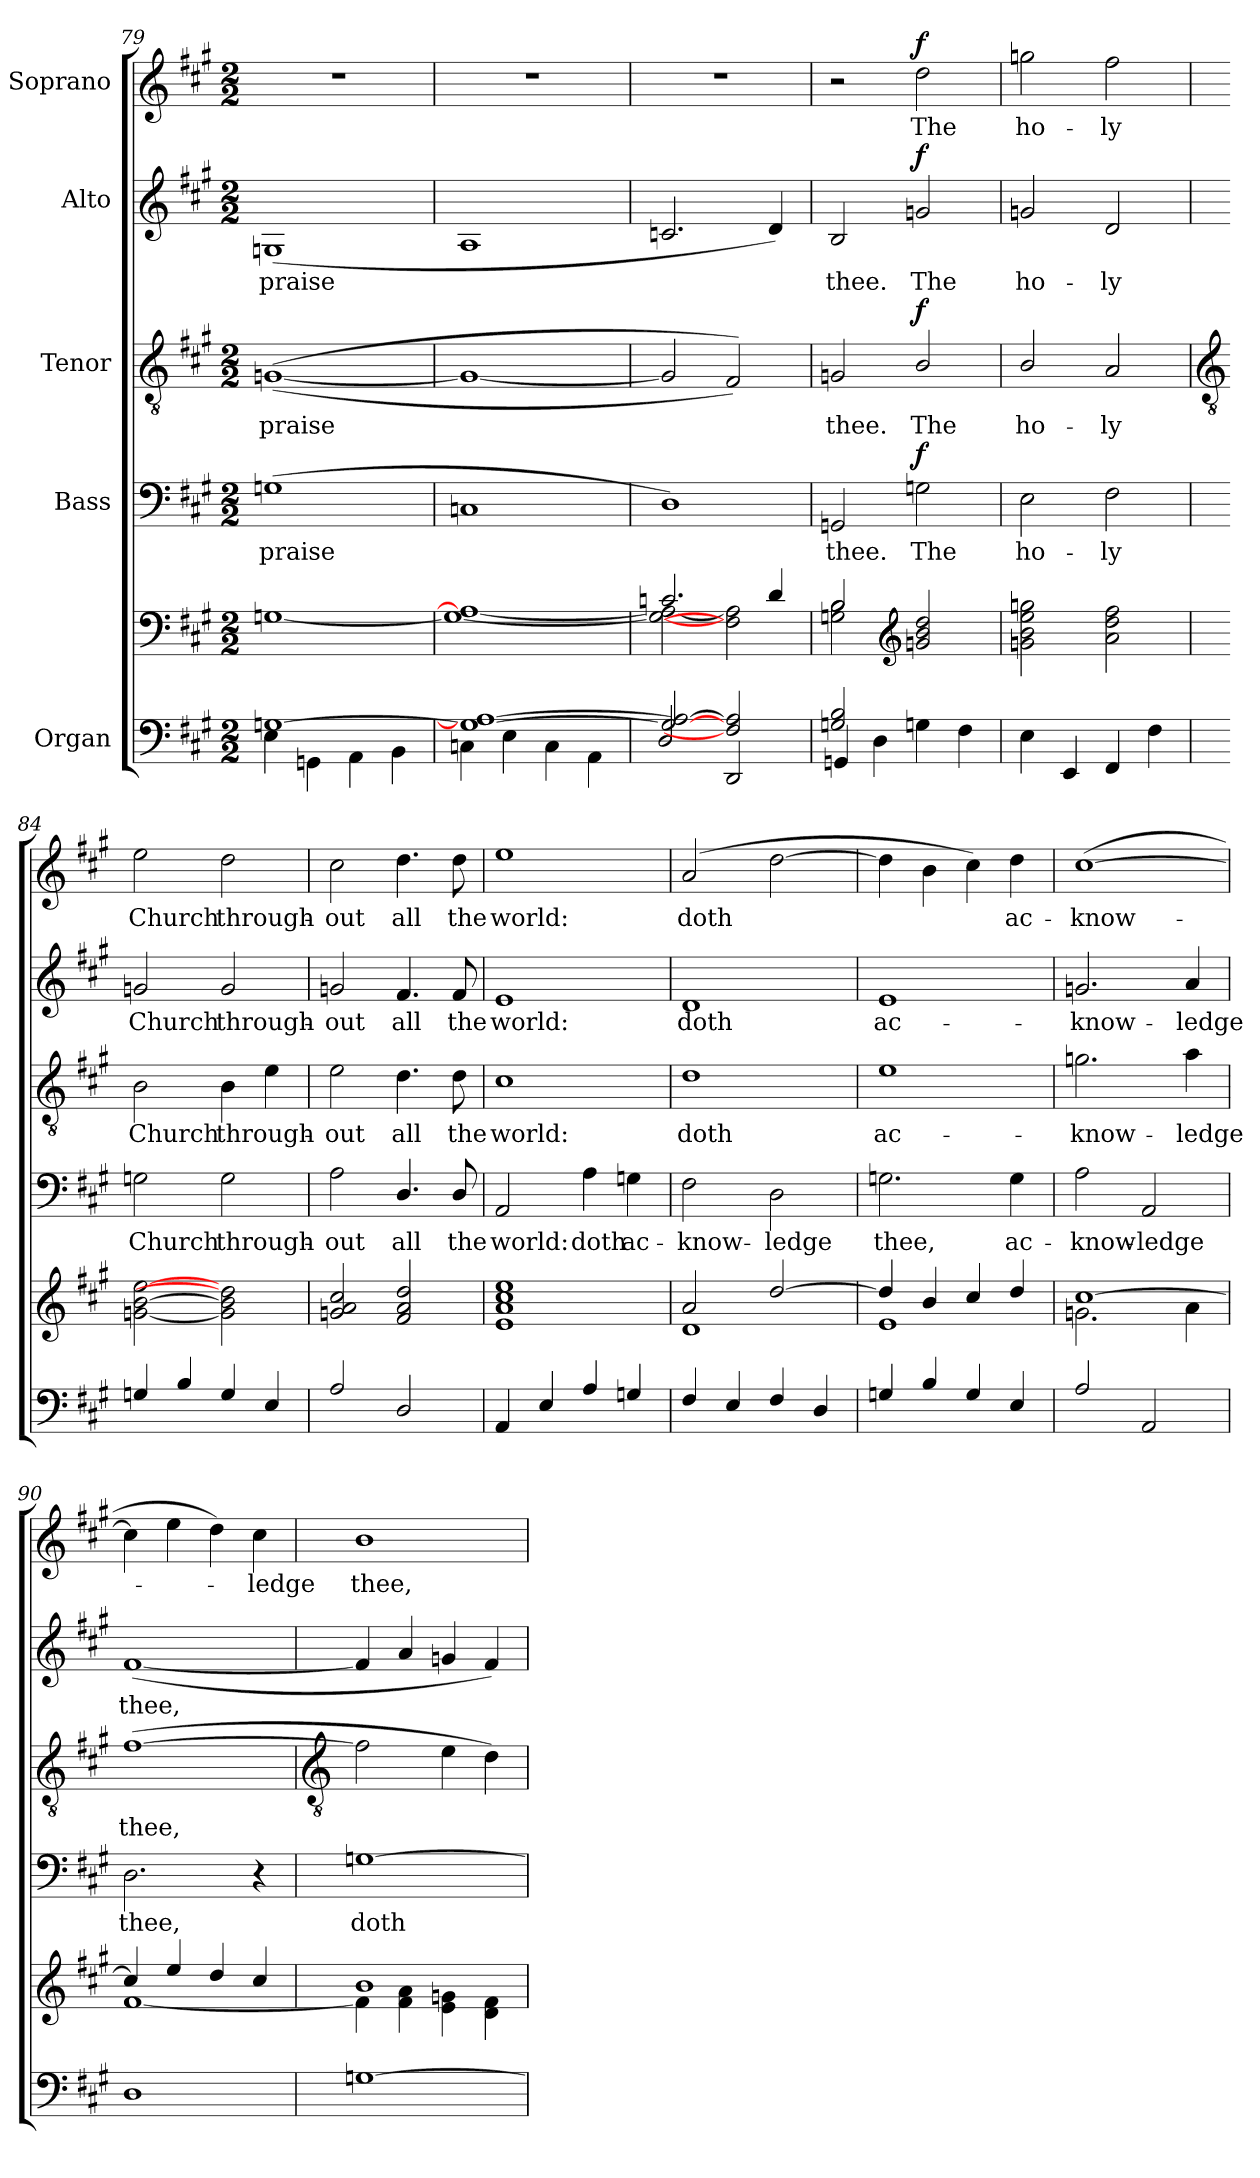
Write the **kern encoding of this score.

**kern	**kern	**kern	**text	**dynam	**kern	**text	**dynam	**kern	**text	**dynam	**kern	**text	**dynam
*part5	*part5	*part4	*part4	*part4	*part3	*part3	*part3	*part2	*part2	*part2	*part1	*part1	*part1
*staff6	*staff5	*staff4	*staff4	*staff4	*staff3	*staff3	*staff3	*staff2	*staff2	*staff2	*staff1	*staff1	*staff1
*I"Organ	*	*I"Bass	*	*	*I"Tenor	*	*	*I"Alto	*	*	*I"Soprano	*	*
*clefF4	*clefF4	*clefF4	*	*	*clefGv2	*	*	*clefG2	*	*	*clefG2	*	*
*k[f#c#g#]	*k[f#c#g#]	*k[f#c#g#]	*	*	*k[f#c#g#]	*	*	*k[f#c#g#]	*	*	*k[f#c#g#]	*	*
*A:	*A:	*A:	*	*	*A:	*	*	*A:	*	*	*A:	*	*
*M2/2	*M2/2	*M2/2	*	*	*M2/2	*	*	*M2/2	*	*	*M2/2	*	*
=79	=79	=79	=79	=79	=79	=79	=79	=79	=79	=79	=79	=79	=79
*^	*^	*	*	*	*	*	*	*	*	*	*	*	*
!	!	!	!	!	!LO:LY:b	!	!	!LO:LY:b	!	!	!LO:LY:b	!	!	!	!
[1Gn/	4E\	1ryy	[1Gn\	(>1Gn	praise	.	(<(<[1Gn	praise	.	(<1Gn	praise	.	1r	.	.
.	4GGn\	.	.	.	.	.	.	.	.	.	.	.	.	.	.
.	4AA\	.	.	.	.	.	.	.	.	.	.	.	.	.	.
.	4BB\	.	.	.	.	.	.	.	.	.	.	.	.	.	.
=80	=80	=80	=80	=80	=80	=80	=80	=80	=80	=80	=80	=80	=80	=80	=80
1G/_ 1A/_	4Cn\	1ryy	1G\_ 1A\_	1Cn	.	.	1G_	.	.	1A	.	.	1r	.	.
.	4E\	.	.	.	.	.	.	.	.	.	.	.	.	.	.
.	4C\	.	.	.	.	.	.	.	.	.	.	.	.	.	.
.	4AA\	.	.	.	.	.	.	.	.	.	.	.	.	.	.
=81	=81	=81	=81	=81	=81	=81	=81	=81	=81	=81	=81	=81	=81	=81	=81
2G/_ 2A/_	2D/	2.cn/	2G\_ 2A\_	1D)	.	.	2G]	.	.	2.cn	.	.	1r	.	.
2F#/] 2A/]	2DD/	.	2F#\] 2A\]	.	.	.	2F#))	.	.	.	.	.	.	.	.
.	.	4d/	.	.	.	.	.	.	.	4d)	.	.	.	.	.
=82	=82	=82	=82	=82	=82	=82	=82	=82	=82	=82	=82	=82	=82	=82	=82
!	!	!	!	!	!LO:LY:b	!	!	!LO:LY:b	!	!	!LO:LY:b	!	!	!	!
2Gn/ 2B/	4GGn/	2B/	2Gn\ 2B\	2GGn	thee.	.	2Gn	thee.	.	2B	thee.	.	2r	.	.
.	4D\	.	.	.	.	.	.	.	.	.	.	.	.	.	.
*	*	*clefG2	*	*	*	*	*	*	*	*	*	*	*	*	*
!	!	!	!	!	!LO:LY:b	!LO:DY:b	!	!LO:LY:b	!LO:DY:b	!	!LO:LY:b	!LO:DY:b	!	!LO:LY:b	!LO:DY:b
2ryy	4Gn\	2gn/ 2b/ 2dd/	2ryy	2Gn	The	f	2B/	The	f	2gn	The	f	2dd	The	f
.	4F#\	.	.	.	.	.	.	.	.	.	.	.	.	.	.
*	*	*v	*v	*	*	*	*	*	*	*	*	*	*	*	*
=83	=83	=83	=83	=83	=83	=83	=83	=83	=83	=83	=83	=83	=83	=83
!	!	!	!	!LO:LY:b	!	!	!LO:LY:b	!	!	!LO:LY:b	!	!	!LO:LY:b	!
1ryy	4E\	2gn\ 2b\ 2ee\ 2ggn\	2E	ho-	.	2B/	ho-	.	2gn	ho-	.	2ggn	ho-	.
.	4EE/	.	.	.	.	.	.	.	.	.	.	.	.	.
!	!	!	!	!LO:LY:b	!	!	!LO:LY:b	!	!	!LO:LY:b	!	!	!LO:LY:b	!
.	4FF#/	2a\ 2dd\ 2ff#\	2F#	-ly	.	2A	-ly	.	2d	-ly	.	2ff#	-ly	.
.	4F#\	.	.	.	.	.	.	.	.	.	.	.	.	.
!!LO:LB:g=z
=84	=84	=84	=84	=84	=84	=84	=84	=84	=84	=84	=84	=84	=84	=84
*	*	*	*	*	*	*clefGv2	*	*	*	*	*	*	*	*
*	*	*^	*	*	*	*	*	*	*	*	*	*	*	*
!	!	!	!	!	!LO:LY:b	!	!	!LO:LY:b	!	!	!LO:LY:b	!	!	!LO:LY:b	!
4Gn	1ryy	[2gn\ [2b\ [2ee\	2ryy	2Gn	Church	.	2B	Church	.	2gn	Church	.	2ee	Church	.
4B	.	.	.	.	.	.	.	.	.	.	.	.	.	.	.
!	!	!	!	!	!LO:LY:b	!	!	!LO:LY:b	!	!	!LO:LY:b	!	!	!LO:LY:b	!
4G	.	2g\] 2b\] 2dd\]	2ryy	2G	through-	.	4B	through-	.	2g	through-	.	2dd	through-	.
4E	.	.	.	.	.	.	4e	.	.	.	.	.	.	.	.
=85	=85	=85	=85	=85	=85	=85	=85	=85	=85	=85	=85	=85	=85	=85	=85
!	!	!	!	!	!LO:LY:b	!	!	!LO:LY:b	!	!	!LO:LY:b	!	!	!LO:LY:b	!
2A	1ryy	2gn/ 2a/ 2cc#/	2ryy	2A	-out	.	2e	out	.	2gn	-out	.	2cc#	-out	.
!	!	!	!	!	!LO:LY:b	!	!	!LO:LY:b	!	!	!LO:LY:b	!	!	!LO:LY:b	!
2D	.	2f#/ 2a/ 2dd/	2ryy	4.D/	all	.	4.d	all	.	4.f#	all	.	4.dd	all	.
!	!	!	!	!	!LO:LY:b	!	!	!LO:LY:b	!	!	!LO:LY:b	!	!	!LO:LY:b	!
.	.	.	.	8D/	the	.	8d	the	.	8f#	the	.	8dd	the	.
=86	=86	=86	=86	=86	=86	=86	=86	=86	=86	=86	=86	=86	=86	=86	=86
!	!	!	!	!	!LO:LY:b	!	!	!LO:LY:b	!	!	!LO:LY:b	!	!	!LO:LY:b	!
4AA	1ryy	1e/ 1a/ 1cc#/ 1ee/	2ryy	2AA	world:	.	1c#	world:	.	1e	world:	.	1ee	world:	.
4E	.	.	.	.	.	.	.	.	.	.	.	.	.	.	.
!	!	!	!	!	!LO:LY:b	!	!	!	!	!	!	!	!	!	!
4A	.	.	2ryy	4A	doth	.	.	.	.	.	.	.	.	.	.
!	!	!	!	!	!LO:LY:b	!	!	!	!	!	!	!	!	!	!
4Gn	.	.	.	4Gn	ac-	.	.	.	.	.	.	.	.	.	.
=87	=87	=87	=87	=87	=87	=87	=87	=87	=87	=87	=87	=87	=87	=87	=87
!	!	!	!	!	!LO:LY:b	!	!	!LO:LY:b	!	!	!LO:LY:b	!	!	!LO:LY:b	!
4F#	1ryy	2a/	1d\	2F#	-know-	.	1d	doth	.	1d	doth	.	(>2a	doth	.
4E	.	.	.	.	.	.	.	.	.	.	.	.	.	.	.
!	!	!	!	!	!LO:LY:b	!	!	!	!	!	!	!	!	!	!
4F#	.	[2dd/	.	2D	-ledge	.	.	.	.	.	.	.	[2dd	.	.
4D	.	.	.	.	.	.	.	.	.	.	.	.	.	.	.
=88	=88	=88	=88	=88	=88	=88	=88	=88	=88	=88	=88	=88	=88	=88	=88
!	!	!	!	!	!LO:LY:b	!	!	!LO:LY:b	!	!	!LO:LY:b	!	!	!	!
4Gn	1ryy	4dd/]	1e\	2.Gn	thee,	.	1e	ac-	.	1e	ac-	.	4dd]	.	.
4B	.	4b/	.	.	.	.	.	.	.	.	.	.	4b	.	.
4G	.	4cc#/	.	.	.	.	.	.	.	.	.	.	4cc#)	.	.
!	!	!	!	!	!LO:LY:b	!	!	!	!	!	!	!	!	!LO:LY:b	!
4E	.	4dd/	.	4G	ac-	.	.	.	.	.	.	.	4dd	ac-	.
=89	=89	=89	=89	=89	=89	=89	=89	=89	=89	=89	=89	=89	=89	=89	=89
!	!	!	!	!	!LO:LY:b	!	!	!LO:LY:b	!	!	!LO:LY:b	!	!	!LO:LY:b	!
2A	1ryy	[1cc#/	2.gn\	2A	-know-	.	2.gn	-know-	.	2.gn	-know-	.	(>[1cc#	-know-	.
!	!	!	!	!	!LO:LY:b	!	!	!	!	!	!	!	!	!	!
2AA	.	.	.	2AA	-ledge	.	.	.	.	.	.	.	.	.	.
!	!	!	!	!	!	!	!	!LO:LY:b	!	!	!LO:LY:b	!	!	!	!
.	.	.	4a\	.	.	.	4a	-ledge	.	4a	-ledge	.	.	.	.
=90	=90	=90	=90	=90	=90	=90	=90	=90	=90	=90	=90	=90	=90	=90	=90
!	!	!	!	!	!LO:LY:b	!	!	!LO:LY:b	!	!	!LO:LY:b	!	!	!	!
1D	1ryy	4cc#/]	[1f#\	2.D	thee,	.	(>[1f#	thee,	.	(<[1f#	thee,	.	4cc#]	.	.
.	.	4ee/	.	.	.	.	.	.	.	.	.	.	4ee	.	.
.	.	4dd/	.	.	.	.	.	.	.	.	.	.	4dd)	.	.
!	!	!	!	!	!	!	!	!	!	!	!	!	!	!LO:LY:b	!
.	.	4cc#/	.	4r	.	.	.	.	.	.	.	.	4cc#	ledge	.
!!LO:LB:g=z
=91	=91	=91	=91	=91	=91	=91	=91	=91	=91	=91	=91	=91	=91	=91	=91
*	*	*	*	*	*	*	*clefGv2	*	*	*	*	*	*	*	*
!	!	!	!	!	!LO:LY:b	!	!	!	!	!	!	!	!	!LO:LY:b	!
[1Gn	1ryy	1b/	4f#\]	[1Gn	doth	.	2f#]	.	.	4f#]	.	.	1b	thee,	.
.	.	.	4f#\ 4a\	.	.	.	.	.	.	4a	.	.	.	.	.
.	.	.	4e\ 4gn\	.	.	.	4e	.	.	4gn	.	.	.	.	.
.	.	.	4d\ 4f#\	.	.	.	4d)	.	.	4f#)	.	.	.	.	.
*v	*v	*	*	*	*	*	*	*	*	*	*	*	*	*	*
*	*v	*v	*	*	*	*	*	*	*	*	*	*	*	*
=	=	=	=	=	=	=	=	=	=	=	=	=	=
*-	*-	*-	*-	*-	*-	*-	*-	*-	*-	*-	*-	*-	*-
